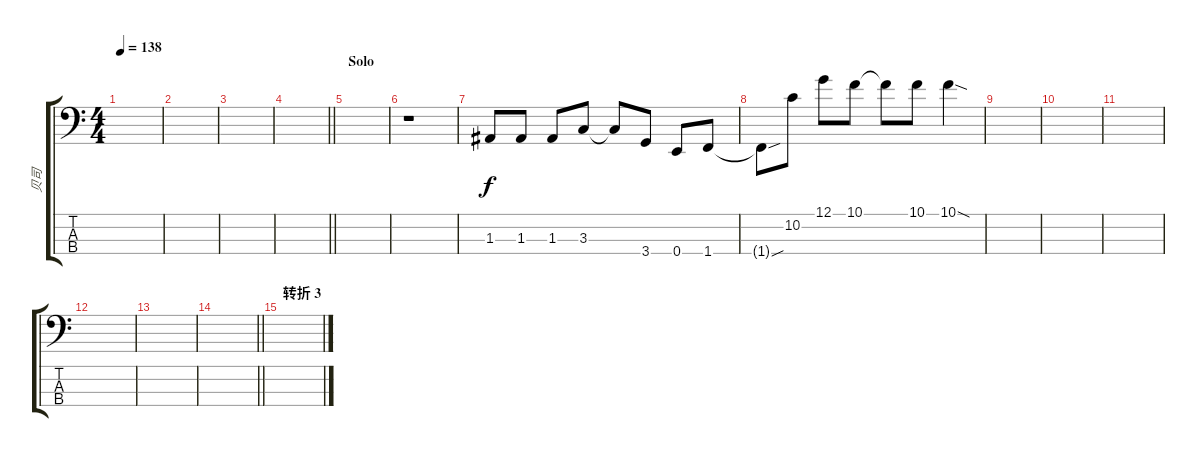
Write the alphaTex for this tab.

\track ("贝司" "贝司") {instrument electricbassfinger}
\staff {score tabs}
\tuning (G2 D2 A1 E1) {hide}
\ts (4 4)
\tempo 138
\clef f4
\ks c
|
|
|
\barLineRight lightlight
|
\section ("" "Solo")
|
r.1{volume 13} |
1.3.8 1.3.8 1.3.8 3.3.8 3.3{t}.8 3.4.8 0.4.8 1.4.8 |
1.4{sou t}.8 10.2.8 12.1.8 10.1.8 10.1{t}.8 10.1.8 10.1{sod}.4 |
|
|
|
|
|
\barLineRight lightlight
|
\section ("" "转折 3")
